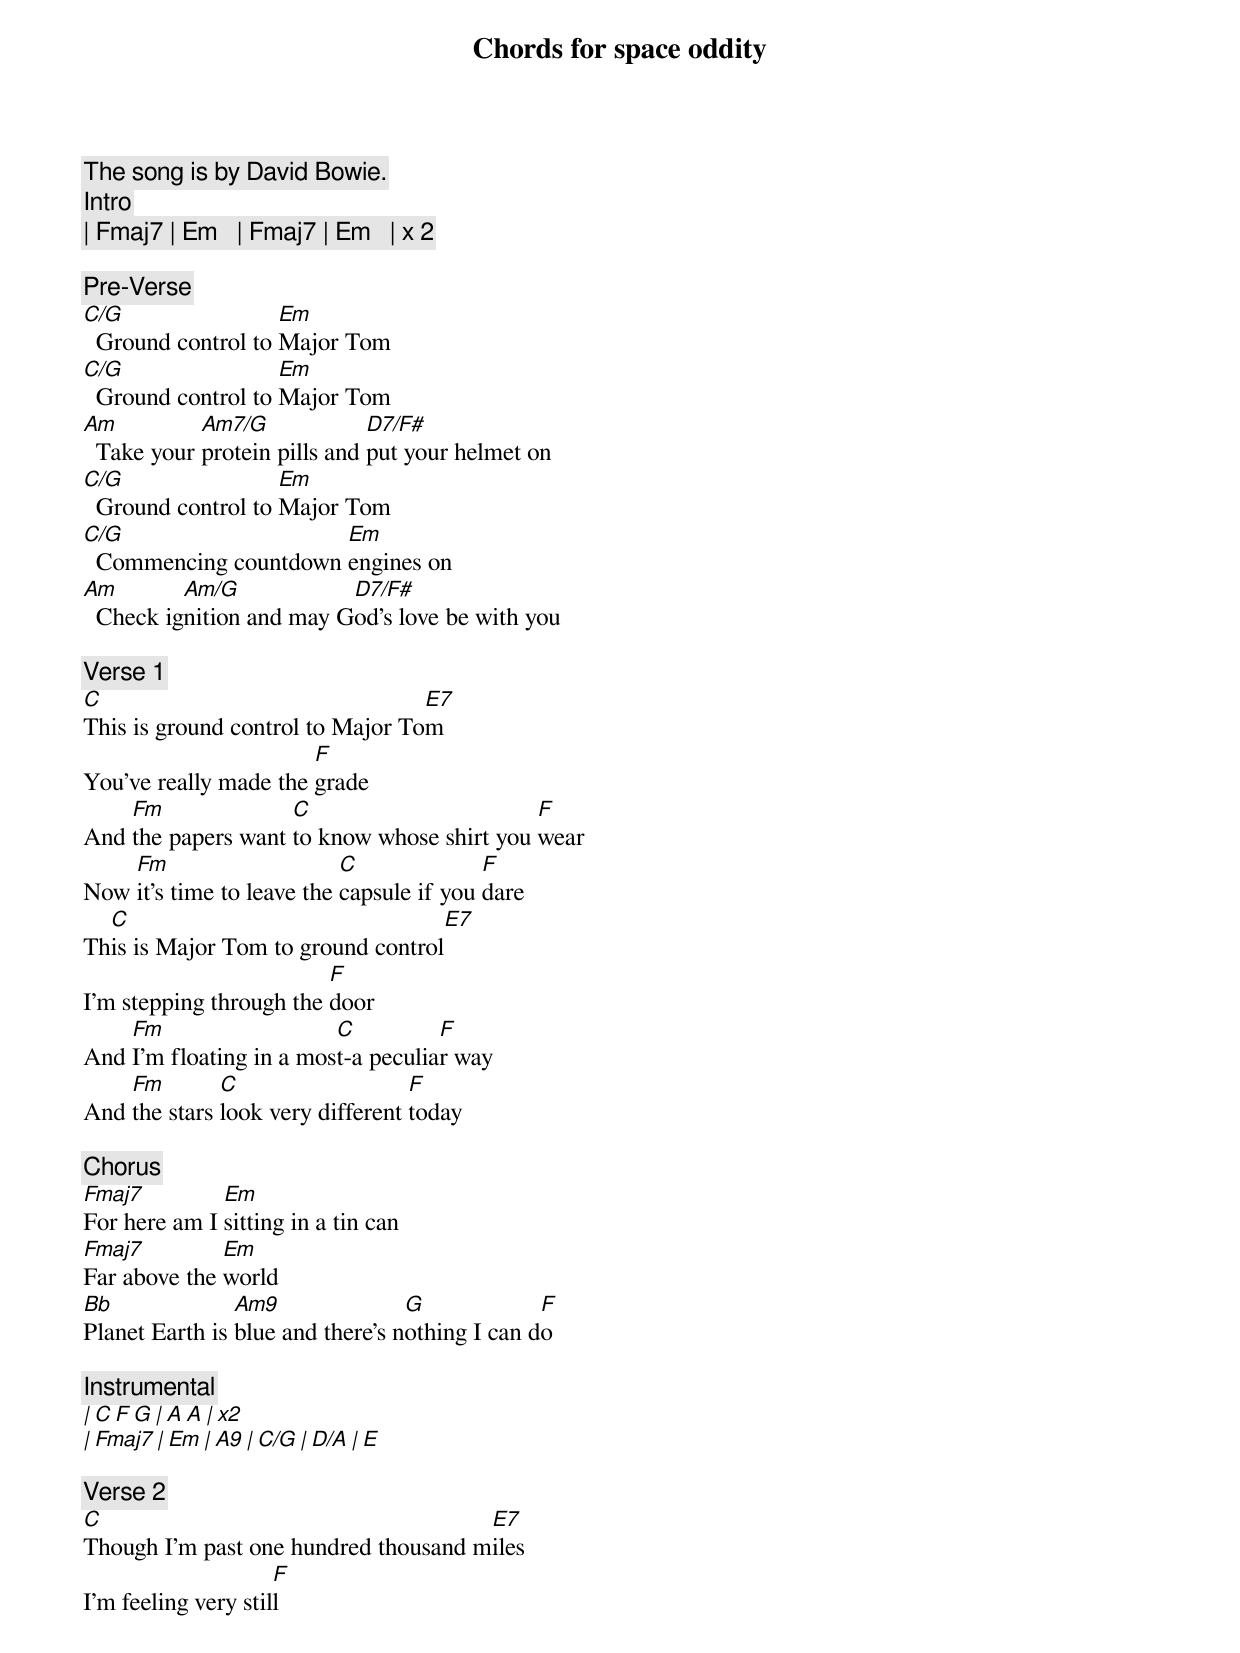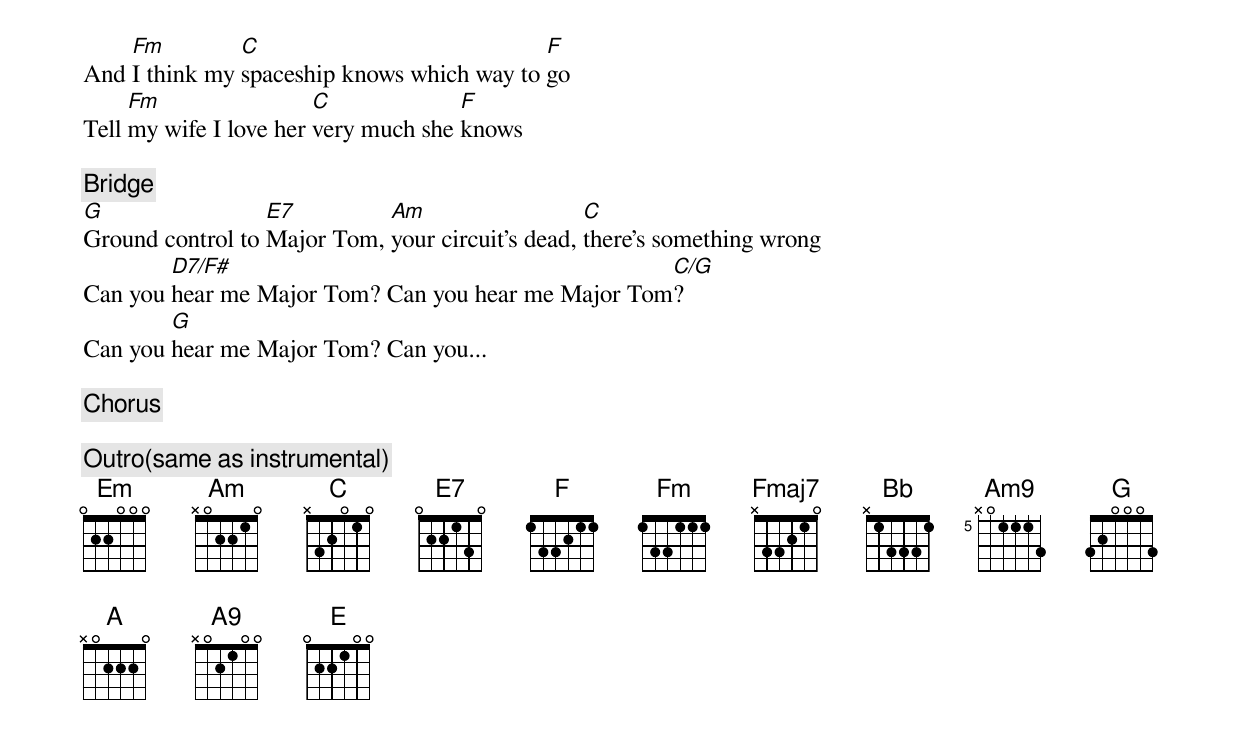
Chords for space oddity

The song is by David Bowie.
[Intro]
| Fmaj7 | Em   | Fmaj7 | Em   | x 2

[Pre-Verse]
C/G                 Em
  Ground control to Major Tom
C/G                 Em
  Ground control to Major Tom
Am          Am7/G             D7/F#
  Take your protein pills and put your helmet on
C/G                 Em
  Ground control to Major Tom
C/G                    Em
  Commencing countdown engines on
Am        Am/G            D7/F#
  Check ignition and may God's love be with you

[Verse 1]
C                                 E7
This is ground control to Major Tom
                       F
You've really made the grade
    Fm              C                       F
And the papers want to know whose shirt you wear
    Fm                     C              F
Now it's time to leave the capsule if you dare
  C                                E7
This is Major Tom to ground control
                         F
I'm stepping through the door
    Fm                   C          F
And I'm floating in a most-a peculiar way
    Fm        C                   F
And the stars look very different today

[Chorus]
Fmaj7         Em
For here am I sitting in a tin can
Fmaj7         Em
Far above the world
Bb              Am9               G             F
Planet Earth is blue and there's nothing I can do

[Instrumental]
| C F G | A A | x2
| Fmaj7 | Em  |  A9 | C/G | D/A | E

[Verse 2]
C                                     E7
Though I'm past one hundred thousand miles
                     F
I'm feeling very still
    Fm         C                            F
And I think my spaceship knows which way to go
     Fm                 C             F
Tell my wife I love her very much she knows

[Bridge]
G                 E7         Am                   C
Ground control to Major Tom, your circuit's dead, there's something wrong
        D7/F#   				    C/G
Can you hear me Major Tom? Can you hear me Major Tom?
        G
Can you hear me Major Tom? Can you...

[Chorus]

[Outro](same as instrumental)
